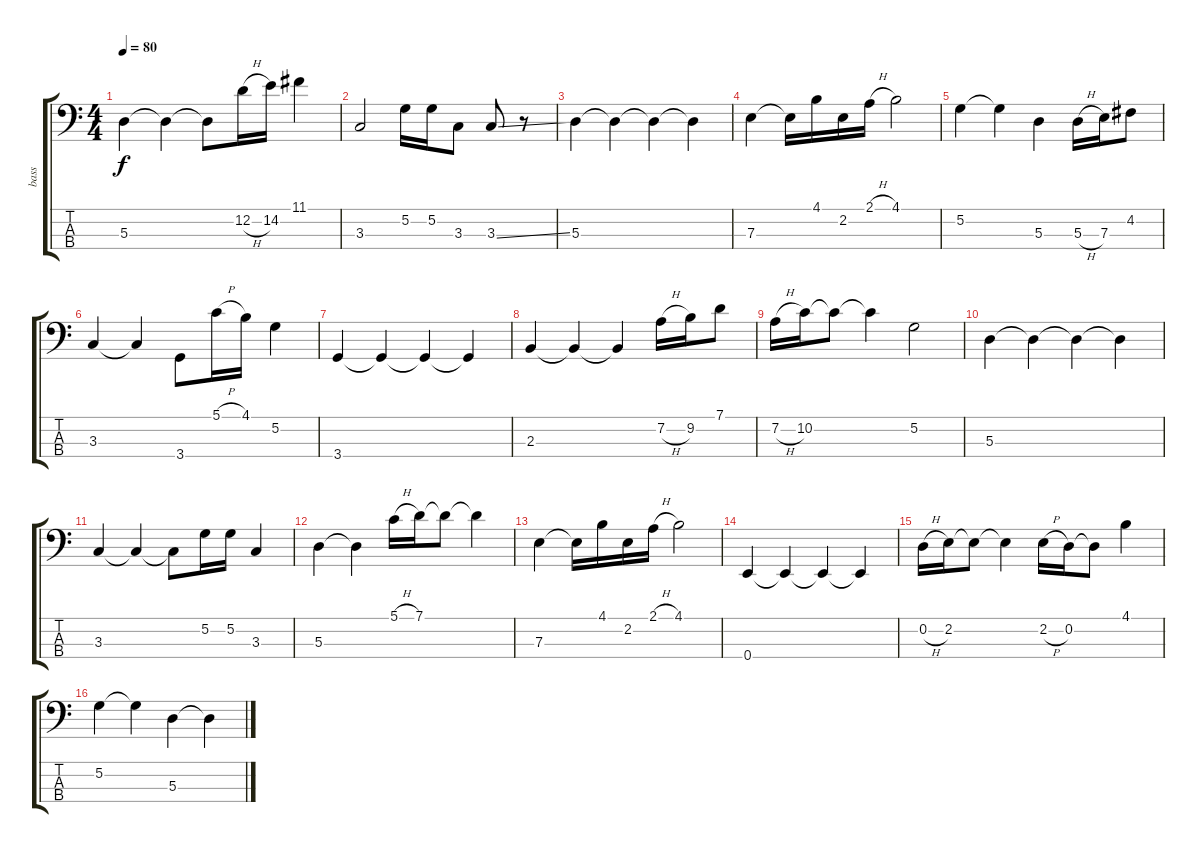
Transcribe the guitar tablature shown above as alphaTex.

\track ("bass" "bass") {instrument electricbassfinger}
\staff {score tabs}
\tuning (G2 D2 A1 E1) {hide}
\ts (4 4)
\tempo 80
\clef f4
\ks c
5.3.4{dy f} 5.3{t}.4 5.3{t}.8 12.2{h}.16 14.2.16 11.1.4 |
3.3.2 5.2.16 5.2.16 3.3.8 3.3{ss}.8 r.8 |
5.3.4 5.3{t}.4 5.3{t}.4 5.3{t}.4 |
7.3.4 7.3{t}.16 4.1.16 2.2.16 2.1{h}.16 4.1.2 |
5.2.4 5.2{t}.4 5.3.4 5.3{h}.16 7.3.16 4.2.8 |
3.3.4 3.3{t}.4 3.4.8 5.1{h}.16 4.1.16 5.2.4 |
3.4.4 3.4{t}.4 3.4{t}.4 3.4{t}.4 |
2.3.4 2.3{t}.4 2.3{t}.4 7.2{h}.16 9.2.16 7.1.8 |
7.2{h}.16 10.2.16 10.2{t}.8 10.2{t}.4 5.2.2 |
5.3.4 5.3{t}.4 5.3{t}.4 5.3{t}.4 |
3.3.4 3.3{t}.4 3.3{t}.8 5.2.16 5.2.16 3.3.4 |
5.3.4 5.3{t}.4 5.1{h}.16 7.1.16 7.1{t}.8 7.1{t}.4 |
7.3.4 7.3{t}.16 4.1.16 2.2.16 2.1{h}.16 4.1.2 |
0.4.4{volume 16} 0.4{t}.4 0.4{t}.4 0.4{t}.4 |
0.2{h}.16{volume 13} 2.2.16 2.2{t}.8 2.2{t}.4 2.2{h}.16 0.2.16 0.2{t}.8 4.1.4 |
5.2.4 5.2{t}.4 5.3.4 5.3{t}.4
